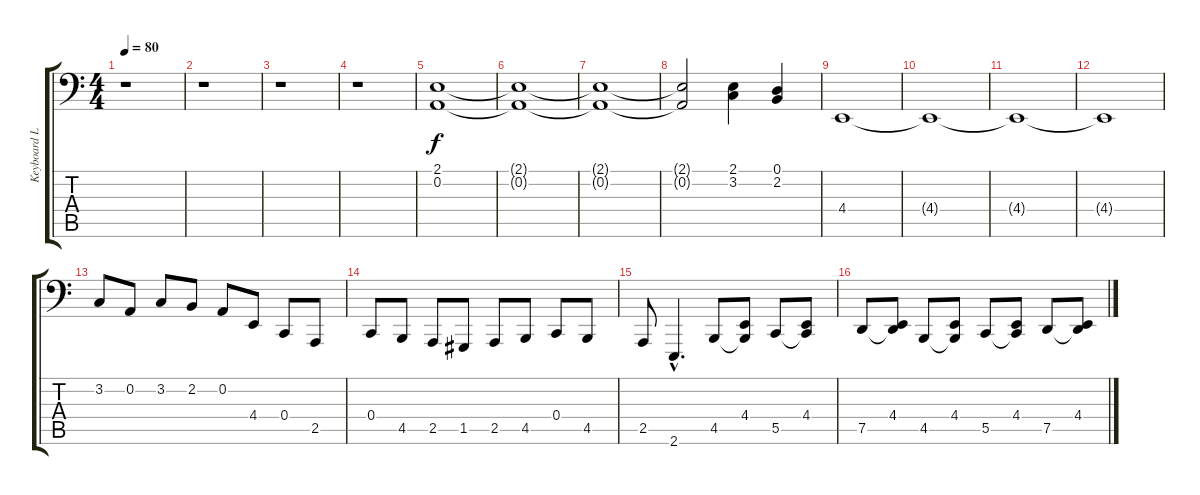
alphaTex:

\track ("Keyboard Left" "Keyboard L") {instrument churchorgan}
\staff {score tabs}
\tuning (D3 A2 F2 C2 G1 D1) {hide}
\ts (4 4)
\tempo 80
\tempo 150
\tempo 80
\clef f4
\ks c
r.1{dy f instrument churchorgan} |
r.1 |
r.1 |
r.1 |
(2.1 0.2).1 |
(2.1{t} 0.2{t}).1 |
(2.1{t} 0.2{t}).1 |
(2.1{t} 0.2{t}).2 (2.1 3.2).4 (0.1 2.2).4 |
4.4.1 |
4.4{t}.1 |
4.4{t}.1 |
4.4{t}.1 |
3.2.8 0.2.8 3.2.8 2.2.8 0.2.8 4.4.8 0.4.8 2.5.8 |
0.4.8 4.5.8 2.5.8 1.5.8 2.5.8 4.5.8 0.4.8 4.5.8 |
2.5.8 2.6{hac}.4{d} 4.5.8 (4.4 4.5{t}).8 5.5.8 (4.4 5.5{t}).8 |
7.5.8 (4.4 7.5{t}).8 4.5.8 (4.4 4.5{t}).8 5.5.8 (4.4 5.5{t}).8 7.5.8 (4.4 7.5{t}).8
